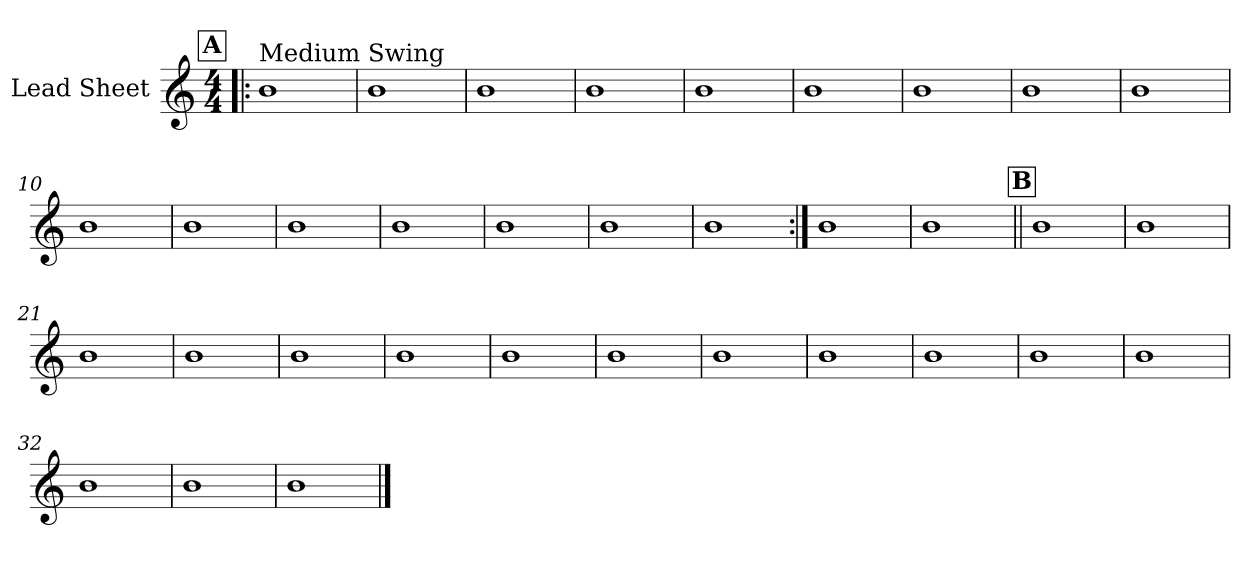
**kern
*part1
*staff1
*I"Lead Sheet
*clefG2
*k[]
*M4/4
!!LO:REH:place=s1:a:fs=14:t=A
=1!|:
!LO:TX:a:t=Medium Swing
1b
=2
1b
=3
1b
=4
1b
!!LO:LB:g=z
=5
1b
=6
1b
=7
1b
=8
1b
!!LO:LB:g=z
=9
1b
=10
1b
=11
1b
=12
1b
!!LO:LB:g=z
=13
1b
=14
1b
=15
1b
=16
1b
!!LO:LB:g=z
=17:|!
1b
=18
1b
!!LO:LB:g=z
!!LO:REH:place=s1:a:fs=14:t=B
=19||
1b
=20
1b
=21
1b
=22
1b
!!LO:LB:g=z
=23
1b
=24
1b
=25
1b
=26
1b
!!LO:LB:g=z
=27
1b
=28
1b
=29
1b
=30
1b
!!LO:LB:g=z
=31
1b
=32
1b
=33
1b
=34
1b
==
*-
